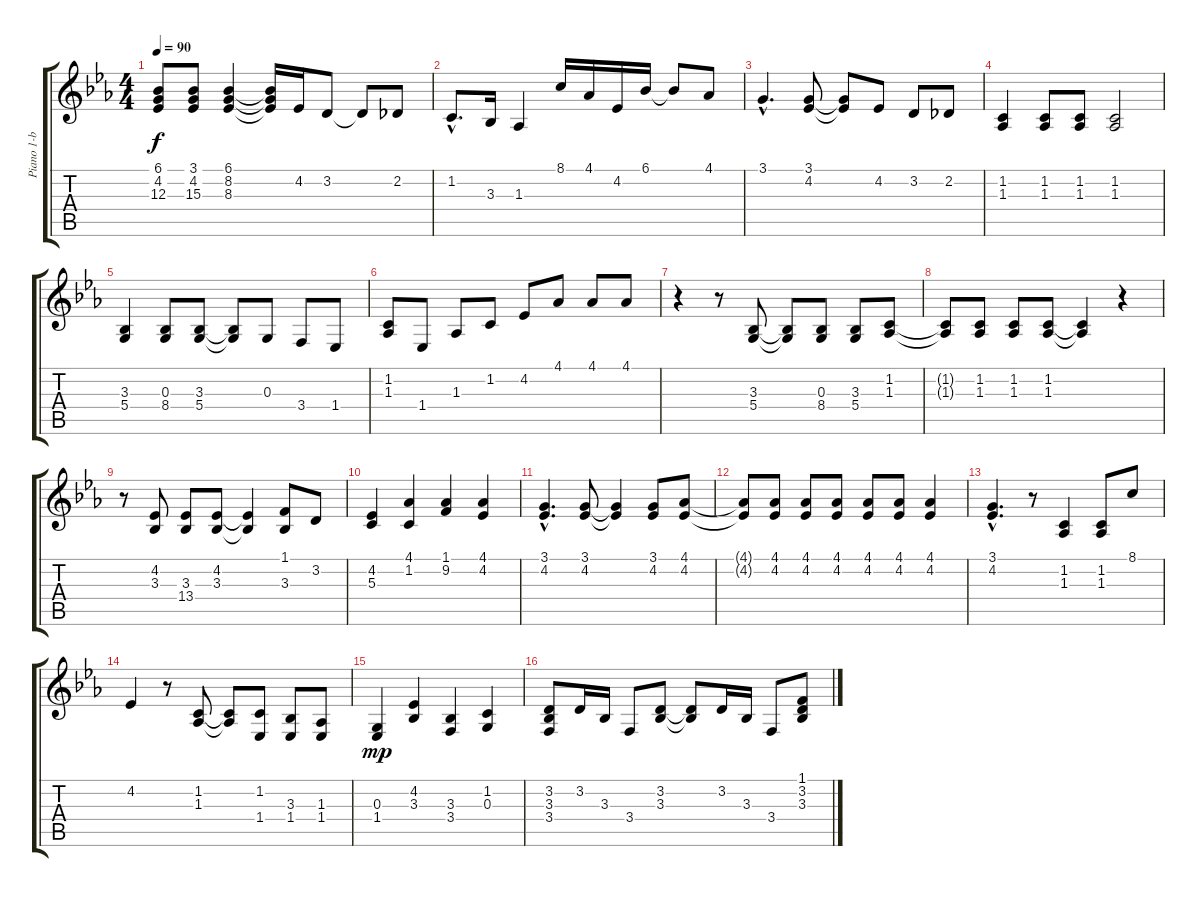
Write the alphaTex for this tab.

\track ("Piano 1-b" "Piano 1-b") {instrument acousticgrandpiano}
\staff {score tabs}
\tuning (E4 B3 G3 D3 A2 E2) {hide}
\ts (4 4)
\tempo 90
\clef g2
\ks eb
(6.1 4.2 12.3).8{dy f} (3.1 4.2 15.3).8 (6.1 8.2 8.3).4 (6.1{t} 8.2{t} 8.3{t}).16 4.2.16 3.2.8 3.2{t}.8 2.2.8 |
1.2{hac}.8{d} 3.3.16 1.3.4 8.1.16 4.1.16 4.2.16 6.1.16 6.1{t}.8 4.1.8 |
3.1{hac}.4{d} (3.1 4.2).8 (3.1{t} 4.2{t}).8 4.2.8 3.2.8 2.2.8 |
(1.2 1.3).4 (1.2 1.3).8 (1.2 1.3).8 (1.2 1.3).2 |
(3.3 5.4).4 (0.3 8.4).8 (3.3 5.4).8 (3.3{t} 5.4{t}).8 0.3.8 3.4.8 1.4.8 |
(1.2 1.3).8 1.4.8 1.3.8 1.2.8 4.2.8 4.1.8 4.1.8 4.1.8 |
r.4 r.8 (3.3 5.4).8 (3.3{t} 5.4{t}).8 (0.3 8.4).8 (3.3 5.4).8 (1.2 1.3).8 |
(1.2{t} 1.3{t}).8 (1.2 1.3).8 (1.2 1.3).8 (1.2 1.3).8 (1.2{t} 1.3{t}).4 r.4 |
r.8 (4.2 3.3).8 (3.3 13.4).8 (4.2 3.3).8 (4.2{t} 3.3{t}).4 (1.1 3.3).8 3.2.8 |
(4.2 5.3).4 (4.1 1.2).4 (1.1 9.2).4 (4.1 4.2).4 |
(3.1{hac} 4.2{hac}).4{d} (3.1 4.2).8 (3.1{t} 4.2{t}).4 (3.1 4.2).8 (4.1 4.2).8 |
(4.1{t} 4.2{t}).8 (4.1 4.2).8 (4.1 4.2).8 (4.1 4.2).8 (4.1 4.2).8 (4.1 4.2).8 (4.1 4.2).4 |
(3.1{hac} 4.2{hac}).4{d} r.8 (1.2 1.3).4 (1.2 1.3).8 8.1.8 |
4.2.4 r.8 (1.2 1.3).8 (1.2{t} 1.3{t}).8 (1.2 1.4).8 (3.3 1.4).8 (1.3 1.4).8 |
(0.3 1.4).4{dy mp} (4.2 3.3).4 (3.3 3.4).4 (1.2 0.3).4 |
(3.2 3.3 3.4).8 3.2.16 3.3.16 3.4.8 (3.2 3.3).8 (3.2{t} 3.3{t}).8 3.2.16 3.3.16 3.4.8 (1.1 3.2 3.3).8
